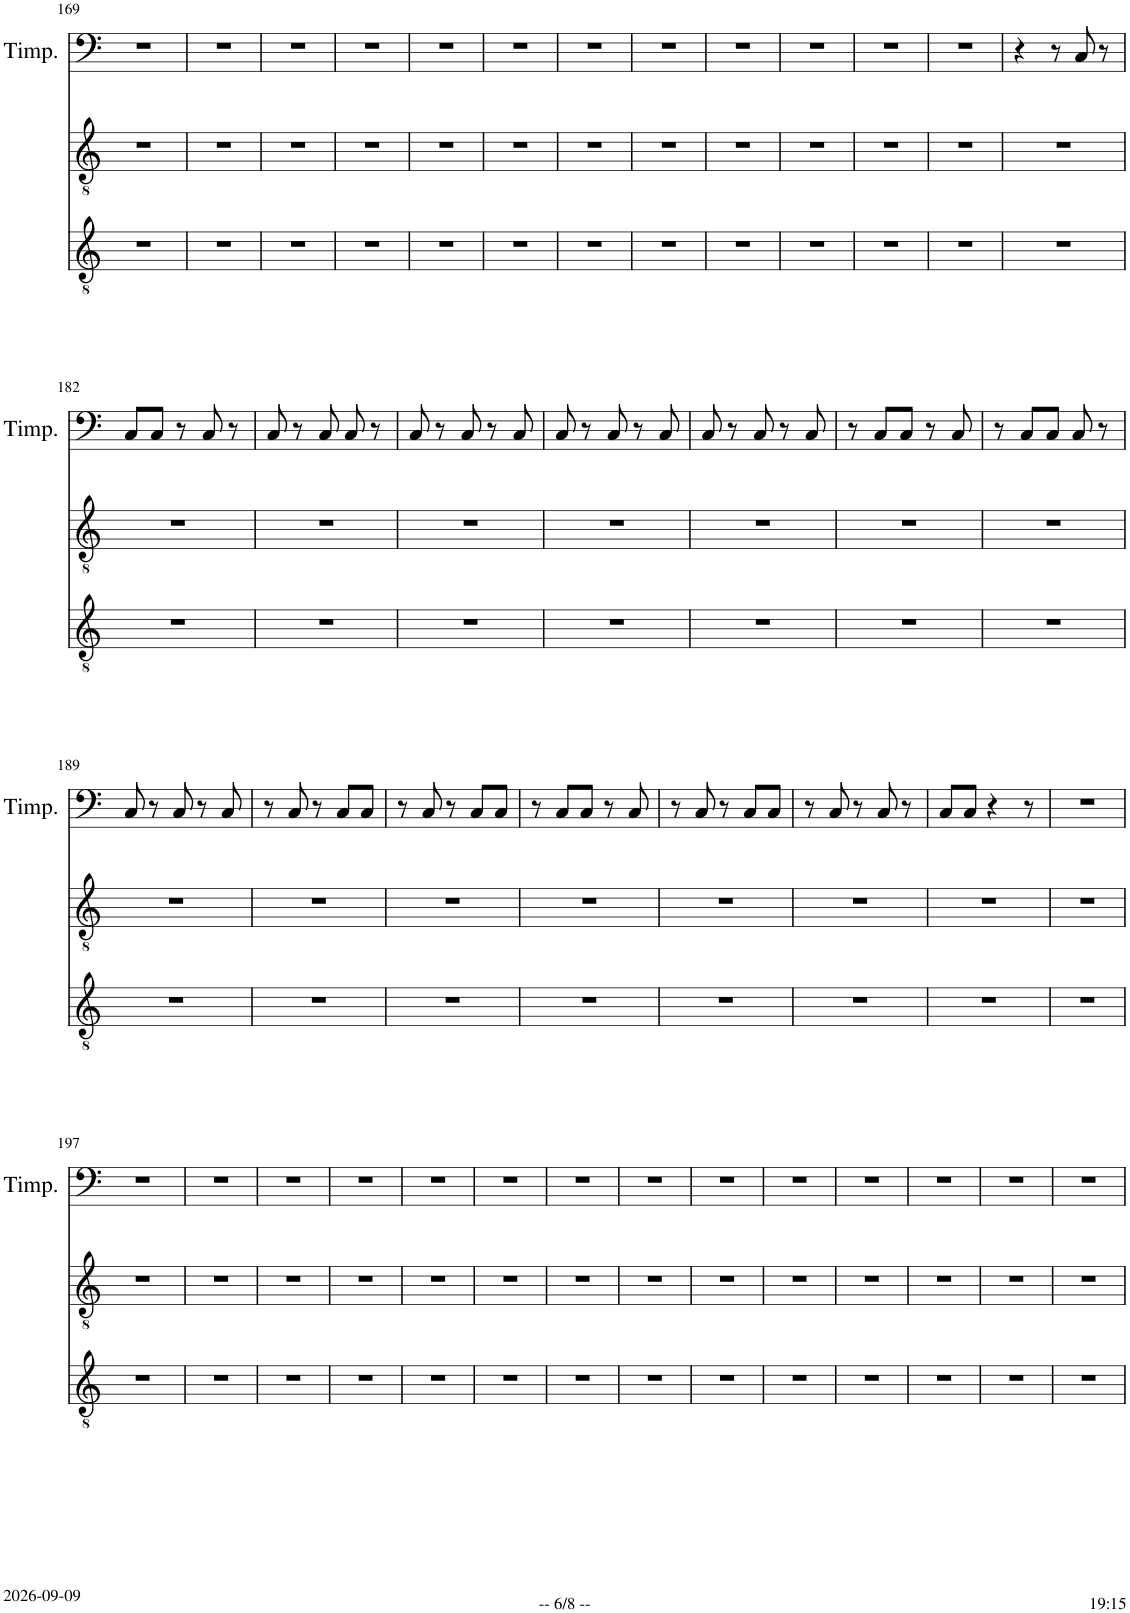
**kern	**kern	**kern
*part3	*part2	*part1
*staff3	*staff2	*staff1
*I"Violoncello	*I"Viola	*I"Timpani
*I'Vc	*I'Vla	*I'Timp.
!!LO:PB:g=z
*clefGv2	*clefGv2	*clefF4
*k[]	*k[]	*k[]
*M5/8	*M5/8	*M5/8
=169	=169	=169
8%5r	8%5r	8%5r
=170	=170	=170
8%5r	8%5r	8%5r
=171	=171	=171
8%5r	8%5r	8%5r
=172	=172	=172
8%5r	8%5r	8%5r
=173	=173	=173
8%5r	8%5r	8%5r
=174	=174	=174
8%5r	8%5r	8%5r
=175	=175	=175
8%5r	8%5r	8%5r
=176	=176	=176
8%5r	8%5r	8%5r
=177	=177	=177
8%5r	8%5r	8%5r
=178	=178	=178
8%5r	8%5r	8%5r
=179	=179	=179
8%5r	8%5r	8%5r
=180	=180	=180
8%5r	8%5r	8%5r
=181	=181	=181
8%5r	8%5r	4r
.	.	8r
.	.	8C/
.	.	8r
!!LO:LB:g=z
=182	=182	=182
8%5r	8%5r	8C/L
.	.	8C/J
.	.	8r
.	.	8C/
.	.	8r
=183	=183	=183
8%5r	8%5r	8C/
.	.	8r
.	.	8C/
.	.	8C/
.	.	8r
=184	=184	=184
8%5r	8%5r	8C/
.	.	8r
.	.	8C/
.	.	8r
.	.	8C/
=185	=185	=185
8%5r	8%5r	8C/
.	.	8r
.	.	8C/
.	.	8r
.	.	8C/
=186	=186	=186
8%5r	8%5r	8C/
.	.	8r
.	.	8C/
.	.	8r
.	.	8C/
=187	=187	=187
8%5r	8%5r	8r
.	.	8C/L
.	.	8C/J
.	.	8r
.	.	8C/
=188	=188	=188
8%5r	8%5r	8r
.	.	8C/L
.	.	8C/J
.	.	8C/
.	.	8r
!!LO:LB:g=z
=189	=189	=189
8%5r	8%5r	8C/
.	.	8r
.	.	8C/
.	.	8r
.	.	8C/
=190	=190	=190
8%5r	8%5r	8r
.	.	8C/
.	.	8r
.	.	8C/L
.	.	8C/J
=191	=191	=191
8%5r	8%5r	8r
.	.	8C/
.	.	8r
.	.	8C/L
.	.	8C/J
=192	=192	=192
8%5r	8%5r	8r
.	.	8C/L
.	.	8C/J
.	.	8r
.	.	8C/
=193	=193	=193
8%5r	8%5r	8r
.	.	8C/
.	.	8r
.	.	8C/L
.	.	8C/J
=194	=194	=194
8%5r	8%5r	8r
.	.	8C/
.	.	8r
.	.	8C/
.	.	8r
=195	=195	=195
8%5r	8%5r	8C/L
.	.	8C/J
.	.	4r
.	.	8r
=196	=196	=196
8%5r	8%5r	8%5r
!!LO:LB:g=z
=197	=197	=197
8%5r	8%5r	8%5r
=198	=198	=198
8%5r	8%5r	8%5r
=199	=199	=199
8%5r	8%5r	8%5r
=200	=200	=200
8%5r	8%5r	8%5r
=201	=201	=201
8%5r	8%5r	8%5r
=202	=202	=202
8%5r	8%5r	8%5r
=203	=203	=203
8%5r	8%5r	8%5r
=204	=204	=204
8%5r	8%5r	8%5r
=205	=205	=205
8%5r	8%5r	8%5r
=206	=206	=206
8%5r	8%5r	8%5r
=207	=207	=207
8%5r	8%5r	8%5r
=208	=208	=208
8%5r	8%5r	8%5r
=209	=209	=209
8%5r	8%5r	8%5r
=210	=210	=210
8%5r	8%5r	8%5r
=	=	=
*-	*-	*-
